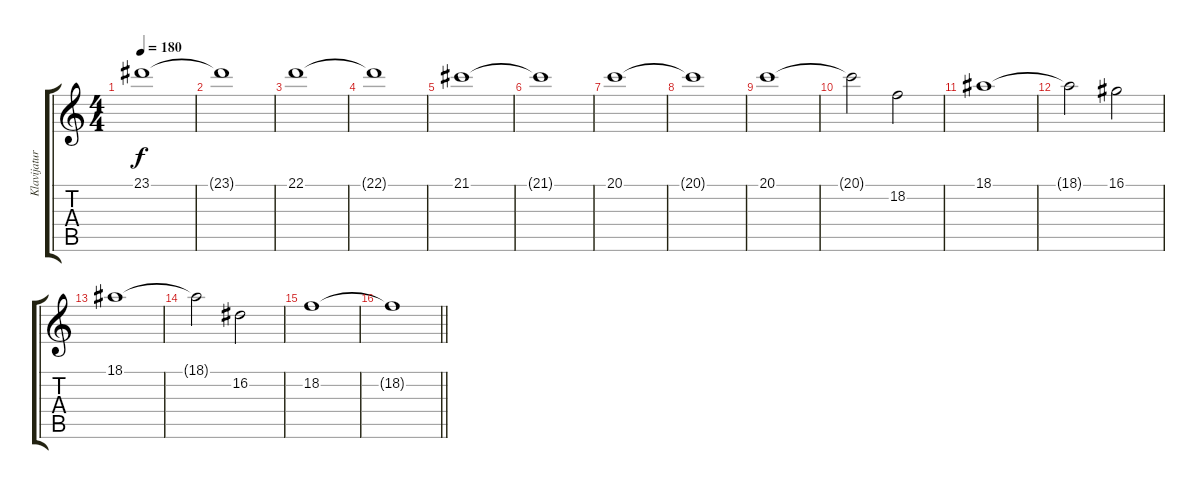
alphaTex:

\track ("Klavijatura pratnja" "Klavijatur") {instrument stringensemble1}
\staff {score tabs}
\tuning (E4 B3 G3 D3 A2 E2) {hide}
\ts (4 4)
\tempo 180
\clef g2
\ks c
23.1.1{dy f} |
23.1{t}.1 |
22.1.1 |
22.1{t}.1 |
21.1.1 |
21.1{t}.1 |
20.1.1 |
20.1{t}.1 |
20.1.1 |
20.1{t}.2 18.2.2 |
18.1.1 |
18.1{t}.2 16.1.2 |
18.1.1 |
18.1{t}.2 16.2.2 |
18.2.1 |
\barLineRight lightlight
18.2{t}.1
